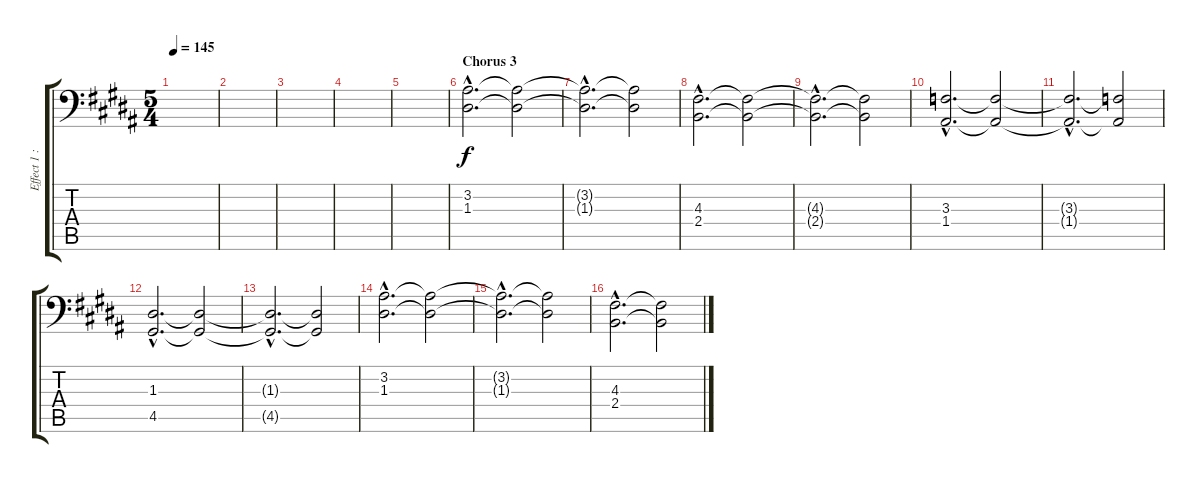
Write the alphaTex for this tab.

\track ("Effect 1 : Distortion" "Effect 1 :") {instrument distortionguitar}
\staff {score tabs}
\tuning (C3 G2 D2 A1 E1 B0) {hide}
\ts (5 4)
\tempo 145
\clef f4
\ks b
|
|
|
|
|
\section ("" "Chorus 3")
(3.2{hac} 1.3{hac}).2{d} (3.2{t} 1.3{t}).2 |
(3.2{hac t} 1.3{hac t}).2{d} (3.2{t} 1.3{t}).2 |
(4.3{hac} 2.4{hac}).2{d} (4.3{t} 2.4{t}).2 |
(4.3{hac t} 2.4{hac t}).2{d} (4.3{t} 2.4{t}).2 |
(3.3{hac} 1.4{hac}).2{d} (3.3{t} 1.4{t}).2 |
(3.3{hac t} 1.4{hac t}).2{d} (3.3{t} 1.4{t}).2 |
(1.3{hac} 4.5{hac}).2{d} (1.3{t} 4.5{t}).2 |
(1.3{hac t} 4.5{hac t}).2{d} (1.3{t} 4.5{t}).2 |
(3.2{hac} 1.3{hac}).2{d} (3.2{t} 1.3{t}).2 |
(3.2{hac t} 1.3{hac t}).2{d} (3.2{t} 1.3{t}).2 |
(4.3{hac} 2.4{hac}).2{d} (4.3{t} 2.4{t}).2
